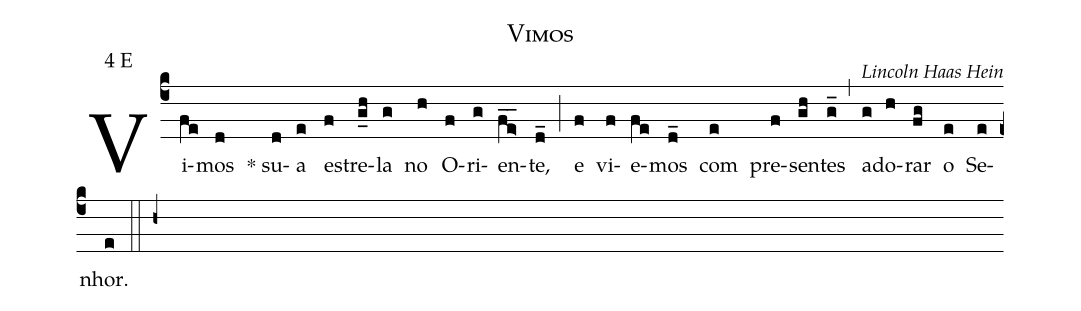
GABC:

name: Vimos;
mode: 4;
mode-differentia: E;
commentary: Lincoln Haas Hein;
%%
(c4)

Vi(fe)mos(d) * su(d)a(e) es(f)tre(g_h)la(g) no(h) O(f)ri(g)en(fe>__)te,(d_) (;) e(f) vi(f)e(fe)mos(d_) com(e) pre(f)sen(gh)tes(g_) (,) a(g)do(h)rar(fg) o(e) Se(e)nhor.(e) (::h+)
